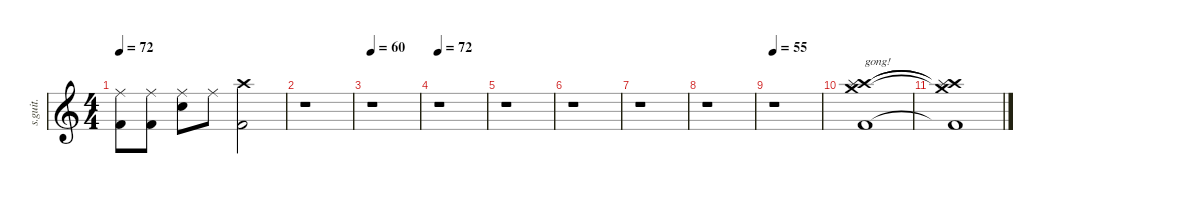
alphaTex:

\defaultSystemsLayout 4
\hideDynamics
\bracketExtendMode nobrackets
\track ("Roger Taylor | Drums" "s.guit.") {instrument percussion}
\staff {score}
\articulation defaults
\ts (4 4)
\tempo 72
\clef g2
\ks c
("Ride (middle)" "Kick (hit) 2").8{lyrics (0 "") lyrics (1 "") lyrics (2 "") lyrics (3 "") lyrics (4 "") dy f} ("Ride (middle)" "Kick (hit) 2").8{lyrics (0 "") lyrics (1 "") lyrics (2 "") lyrics (3 "") lyrics (4 "")} ("Ride (middle)" "Snare (hit) 2").8{lyrics (0 "") lyrics (1 "") lyrics (2 "") lyrics (3 "") lyrics (4 "")} "Ride (middle)".8{lyrics (0 "") lyrics (1 "") lyrics (2 "") lyrics (3 "") lyrics (4 "")} ("Crash high (hit)" "Kick (hit) 2").2{lyrics (0 "") lyrics (1 "") lyrics (2 "") lyrics (3 "") lyrics (4 "")} |
r.1 |
\tempo 60
r.1 |
\tempo 72
r.1 |
r.1 |
r.1 |
r.1 |
r.1 |
\tempo 55
r.1 |
("Crash medium (hit)" "Crash high (hit)" "Splash (hit)" "Kick (hit) 2").1{txt "gong!" lyrics (0 "") lyrics (1 "") lyrics (2 "") lyrics (3 "") lyrics (4 "") dy p} |
("Crash medium (hit)"{t} "Crash high (hit)"{t} "Splash (hit)"{t} "Kick (hit) 2"{t}).1{lyrics (0 "") lyrics (1 "") lyrics (2 "") lyrics (3 "") lyrics (4 "") dy f}
